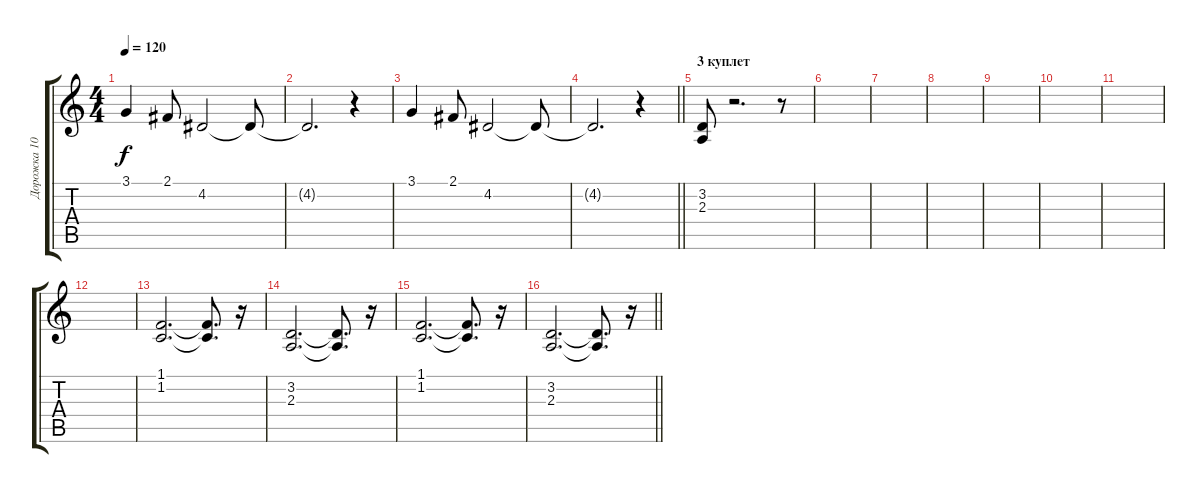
\track ("Дорожка 10" "Дорожка 10") {instrument lead2sawtooth}
\staff {score tabs}
\tuning (E4 B3 G3 D3 A2 E2) {hide}
\ts (4 4)
\tempo 120
\clef g2
\ks c
3.1.4{dy f} 2.1.8 4.2.2 4.2{t}.8 |
4.2{t}.2{d} r.4 |
3.1.4 2.1.8 4.2.2 4.2{t}.8 |
\barLineRight lightlight
4.2{t}.2{d} r.4 |
\section ("" "3 куплет")
(3.2 2.3).8 r.2{d} r.8 |
|
|
|
|
|
|
|
(1.1 1.2).2{d} (1.1{t} 1.2{t}).8{d} r.16 |
(3.2 2.3).2{d} (3.2{t} 2.3{t}).8{d} r.16 |
(1.1 1.2).2{d} (1.1{t} 1.2{t}).8{d} r.16 |
\barLineRight lightlight
(3.2 2.3).2{d} (3.2{t} 2.3{t}).8{d} r.16
